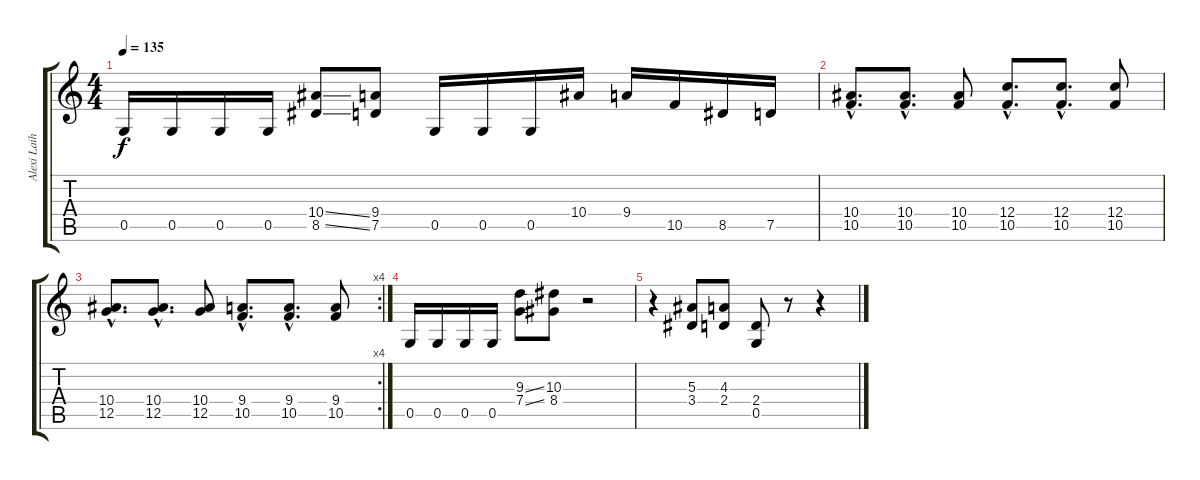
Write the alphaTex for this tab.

\track ("Alexi Laiho" "Alexi Laih") {instrument distortionguitar}
\staff {score tabs}
\tuning (D4 A3 F3 C3 G2 D2) {hide}
\ts (4 4)
\tempo 135
\clef g2
\ks c
0.5.16{dy f} 0.5.16 0.5.16 0.5.16 (10.4{ss} 8.5{ss}).8 (9.4 7.5).8 0.5.16 0.5.16 0.5.16 10.4.16 9.4.16 10.5.16 8.5.16 7.5.16 |
(10.4{hac} 10.5{hac}).8{d} (10.4{hac} 10.5{hac}).8{d} (10.4 10.5).8 (12.4{hac} 10.5{hac}).8{d} (12.4{hac} 10.5{hac}).8{d} (12.4 10.5).8 |
\rc 4
(10.4{hac} 12.5{hac}).8{d} (10.4{hac} 12.5{hac}).8{d} (10.4 12.5).8 (9.4{hac} 10.5{hac}).8{d} (9.4{hac} 10.5{hac}).8{d} (9.4 10.5).8 |
0.5.16 0.5.16 0.5.16 0.5.16 (9.3{ss} 7.4{ss}).8 (10.3 8.4).8 r.2 |
r.4 (5.3 3.4).8 (4.3 2.4).8 (2.4 0.5).8 r.8 r.4
